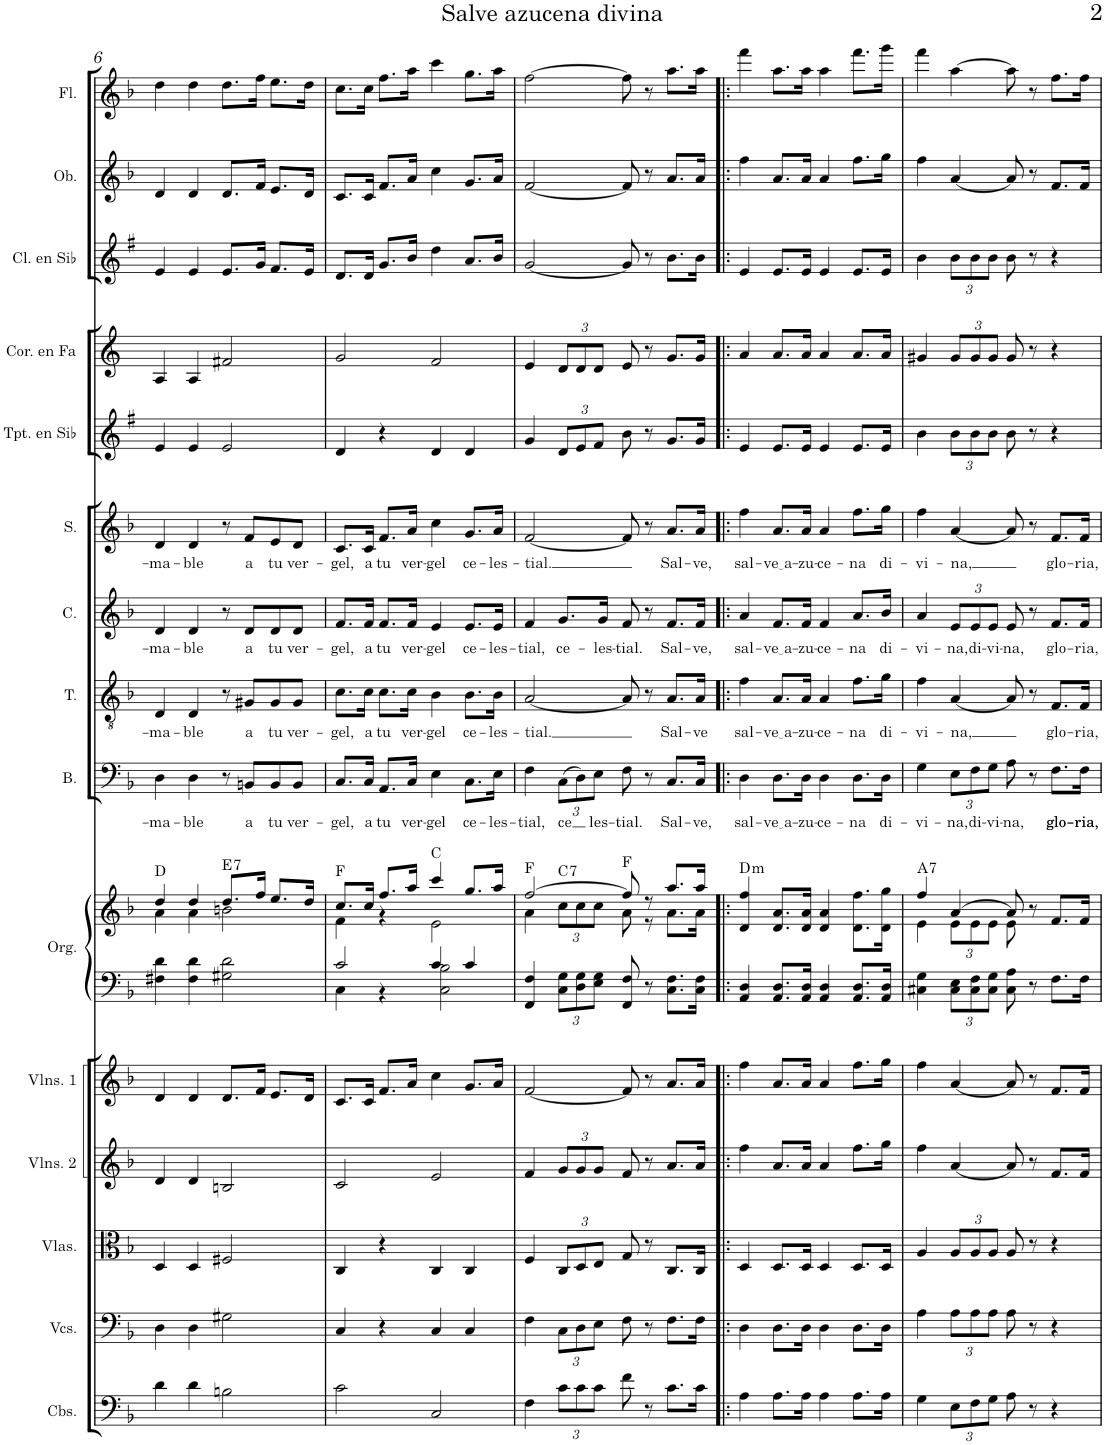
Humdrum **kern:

**kern	**kern	**kern	**kern	**kern	**kern	**kern	**harte	**kern	**text	**kern	**text	**kern	**text	**kern	**text	**kern	**kern	**kern	**kern	**kern
*part15	*part14	*part13	*part12	*part11	*part10	*part10	*part10	*part9	*part9	*part8	*part8	*part7	*part7	*part6	*part6	*part5	*part4	*part3	*part2	*part1
*staff16	*staff15	*staff14	*staff13	*staff12	*staff11	*staff10	*	*staff9	*staff9	*staff8	*staff8	*staff7	*staff7	*staff6	*staff6	*staff5	*staff4	*staff3	*staff2	*staff1
*I"Contrabajos	*I"Violonchelos	*I"Violas	*I"Violines 2	*I"Violines 1	*I"Órgano	*	*	*I"Bajo	*	*I"Tenor	*	*I"Contralto	*	*I"Soprano	*	*I"Trompeta en Sib	*I"Trompa en Fa	*I"Clarinete en Sib	*I"Oboe	*I"Flauta
*I'Cbs.	*I'Vcs.	*I'Vlas.	*I'Vlns. 2	*I'Vlns. 1	*	*	*	*I'B.	*	*I'T.	*	*I'C.	*	*I'S.	*	*I'Tpt. en Sib	*	*I'Cl. en Sib	*I'Ob.	*I'Fl.
!!LO:PB:g=z
*clefF4	*clefF4	*clefC3	*clefG2	*clefG2	*clefF4	*clefG2	*	*clefF4	*	*clefGv2	*	*clefG2	*	*clefG2	*	*clefG2	*clefG2	*clefG2	*clefG2	*clefG2
*Trd7c12	*	*	*	*	*	*	*	*	*	*	*	*	*	*	*	*Trd1c2	*Trd4c7	*Trd1c2	*	*
*k[b-]	*k[b-]	*k[b-]	*k[b-]	*k[b-]	*k[b-]	*k[b-]	*	*k[b-]	*	*k[b-]	*	*k[b-]	*	*k[b-]	*	*k[f#]	*k[]	*k[f#]	*k[b-]	*k[b-]
*M4/4	*M4/4	*M4/4	*M4/4	*M4/4	*M4/4	*M4/4	*	*M4/4	*	*M4/4	*	*M4/4	*	*M4/4	*	*M4/4	*M4/4	*M4/4	*M4/4	*M4/4
=6	=6	=6	=6	=6	=6	=6	=6	=6	=6	=6	=6	=6	=6	=6	=6	=6	=6	=6	=6	=6
*	*	*	*	*	*	*^	*	*	*	*	*	*	*	*	*	*	*	*	*	*
!	!	!	!	!	!	!	!	!	!	!LO:LY:b	!	!LO:LY:b	!	!LO:LY:b	!	!LO:LY:b	!	!	!	!	!
4d\	4D\	4D/	4d/	4d/	4F#X\ 4d\	4dd/	4a\	D:maj	4D\	-ma-	4D/	-ma-	4d/	-ma-	4d/	-ma-	4e/	4A/	4e/	4d/	4dd\
!	!	!	!	!	!	!	!	!	!	!LO:LY:b	!	!LO:LY:b	!	!LO:LY:b	!	!LO:LY:b	!	!	!	!	!
4d\	4D\	4D/	4d/	4d/	4F#\ 4d\	4dd/	4a\	.	4D\	-ble	4D/	-ble	4d/	-ble	4d/	-ble	4e/	4A/	4e/	4d/	4dd\
!	!	!	!	!	!	!	!	!LO:H:kt=7	!	!	!	!	!	!	!	!	!	!	!	!	!
2Bn\	2G#X\	2F#X/	2Bn/	8.d/L	2G#X\ 2d\	8.dd/L	2bn\	E:7	8r	.	8r	.	8r	.	8r	.	2e/	2f#X/	8.e/L	8.d/L	8.dd\L
!	!	!	!	!	!	!	!	!	!	!LO:LY:b	!	!LO:LY:b	!	!LO:LY:b	!	!LO:LY:b	!	!	!	!	!
.	.	.	.	.	.	.	.	.	8BBn/L	a	8G#X/L	a	8d/L	a	8f/L	a	.	.	.	.	.
.	.	.	.	16f/Jk	.	16ff/Jk	.	.	.	.	.	.	.	.	.	.	.	.	16g/Jk	16f/Jk	16ff\Jk
!	!	!	!	!	!	!	!	!	!	!LO:LY:b	!	!LO:LY:b	!	!LO:LY:b	!	!LO:LY:b	!	!	!	!	!
.	.	.	.	8.e/L	.	8.ee/L	.	.	8BB/	tu	8G#/	tu	8d/	tu	8e/	tu	.	.	8.f#/L	8.e/L	8.ee\L
!	!	!	!	!	!	!	!	!	!	!LO:LY:b	!	!LO:LY:b	!	!LO:LY:b	!	!LO:LY:b	!	!	!	!	!
.	.	.	.	.	.	.	.	.	8BB/J	ver-	8G#/J	ver-	8d/J	ver-	8d/J	ver-	.	.	.	.	.
.	.	.	.	16d/Jk	.	16dd/Jk	.	.	.	.	.	.	.	.	.	.	.	.	16e/Jk	16d/Jk	16dd\Jk
=7	=7	=7	=7	=7	=7	=7	=7	=7	=7	=7	=7	=7	=7	=7	=7	=7	=7	=7	=7	=7	=7
*	*	*	*	*	*^	*	*	*	*	*	*	*	*	*	*	*	*	*	*	*	*
!	!	!	!	!	!	!	!	!	!	!	!LO:LY:b	!	!LO:LY:b	!	!LO:LY:b	!	!LO:LY:b	!	!	!	!	!
2c\	4C/	4C/	2c/	8.c/L	2c/	4C\	8.cc/L	4f\	F:maj	8.C/L	-gel,	8.c\L	-gel,	8.f/L	-gel,	8.c/L	-gel,	4d/	2g/	8.d/L	8.c/L	8.cc\L
!	!	!	!	!	!	!	!	!	!	!	!LO:LY:b	!	!LO:LY:b	!	!LO:LY:b	!	!LO:LY:b	!	!	!	!	!
.	.	.	.	16c/Jk	.	.	16cc/Jk	.	.	16C/Jk	a	16c\Jk	a	16f/Jk	a	16c/Jk	a	.	.	16d/Jk	16c/Jk	16cc\Jk
!	!	!	!	!	!	!	!	!	!	!	!LO:LY:b	!	!LO:LY:b	!	!LO:LY:b	!	!LO:LY:b	!	!	!	!	!
.	4r	4r	.	8.f/L	.	4r	8.ff/L	4r	.	8.AA/L	tu	8.c\L	tu	8.f/L	tu	8.f/L	tu	4r	.	8.g/L	8.f/L	8.ff\L
!	!	!	!	!	!	!	!	!	!	!	!LO:LY:b	!	!LO:LY:b	!	!LO:LY:b	!	!LO:LY:b	!	!	!	!	!
.	.	.	.	16a/Jk	.	.	16aa/Jk	.	.	16C/Jk	ver-	16c\Jk	ver-	16f/Jk	ver-	16a/Jk	ver-	.	.	16b/Jk	16a/Jk	16aa\Jk
!	!	!	!	!	!	!	!	!	!	!	!LO:LY:b	!	!LO:LY:b	!	!LO:LY:b	!	!LO:LY:b	!	!	!	!	!
2C/	4C/	4C/	2e/	4cc\	4c/	2C\ 2B-\	4ccc/	2e\	C:maj	4E\	-gel	4B-\	-gel	4e/	-gel	4cc\	-gel	4d/	2f/	4dd\	4cc\	4ccc\
!	!	!	!	!	!	!	!	!	!	!	!LO:LY:b	!	!LO:LY:b	!	!LO:LY:b	!	!LO:LY:b	!	!	!	!	!
.	4C/	4C/	.	8.g/L	4c/	.	8.gg/L	.	.	8.C\L	ce-	8.B-\L	ce-	8.e/L	ce-	8.g/L	ce-	4d/	.	8.a/L	8.g/L	8.gg\L
!	!	!	!	!	!	!	!	!	!	!	!LO:LY:b	!	!LO:LY:b	!	!LO:LY:b	!	!LO:LY:b	!	!	!	!	!
.	.	.	.	16a/Jk	.	.	16aa/Jk	.	.	16E\Jk	-les-	16B-\Jk	-les-	16e/Jk	-les-	16a/Jk	-les-	.	.	16b/Jk	16a/Jk	16aa\Jk
*	*	*	*	*	*v	*v	*	*	*	*	*	*	*	*	*	*	*	*	*	*	*	*
=8	=8	=8	=8	=8	=8	=8	=8	=8	=8	=8	=8	=8	=8	=8	=8	=8	=8	=8	=8	=8	=8
!	!	!	!	!	!	!	!	!	!	!LO:LY:b	!	!LO:LY:b	!	!LO:LY:b	!	!LO:LY:b	!	!	!	!	!
4F\	4F\	4F/	4f/	[2f/	4FF/ 4F/	[2ff/	4a\	F:maj	4F\	-tial,	[2A/	-tial.	4f/	-tial,	[2f/	-tial.	4g/	4e/	[2g/	[2f/	[2ff\
*Xbrackettup	*Xbrackettup	*Xbrackettup	*Xbrackettup	*	*Xbrackettup	*	*Xbrackettup	*	*Xbrackettup	*	*	*	*	*	*	*	*	*	*	*	*
!	!	!	!	!	!	!	!	!	!	!LO:LY:b	!	!	!	!LO:LY:b	!	!	!	!	!	!	!
*	*	*	*	*	*	*	*	*	*	*	*	*	*	*	*	*	*Xbrackettup	*Xbrackettup	*	*	*
!	!	!	!	!	!	!	!	!LO:H:kt=7	!	!	!	!	!	!	!	!	!	!	!	!	!
12c\L	12C\L	12C/L	12g/L	.	12C\ 12G\L	.	12cc\L	C:7	(12C\L	ce	.	.	8.g/L	ce-	.	.	12d/L	12d/L	.	.	.
12c\	12D\	12D/	12g/	.	12D\ 12G\	.	12cc\	.	12D\)	.	.	.	.	.	.	.	12e/	12d/	.	.	.
!	!	!	!	!	!	!	!	!	!	!LO:LY:b	!	!	!	!	!	!	!	!	!	!	!
12c\J	12E\J	12E/J	12g/J	.	12E\ 12G\J	.	12cc\J	.	12E\J	les-	.	.	.	.	.	.	12f#/J	12d/J	.	.	.
!	!	!	!	!	!	!	!	!	!	!	!	!	!	!LO:LY:b	!	!	!	!	!	!	!
.	.	.	.	.	.	.	.	.	.	.	.	.	16g/Jk	-les-	.	.	.	.	.	.	.
!	!	!	!	!	!	!	!	!	!	!LO:LY:b	!	!	!	!LO:LY:b	!	!	!	!	!	!	!
8f\	8F\	8G/	8f/	8f/]	8FF/ 8F/	8ff/]	8a\	F:maj	8F\	-tial.	8A/]	.	8f/	-tial.	8f/]	.	8b\	8e/	8g/]	8f/]	8ff\]
8r	8r	8r	8r	8r	8r	8r	8r	.	8r	.	8r	.	8r	.	8r	.	8r	8r	8r	8r	8r
!	!	!	!	!	!	!	!	!	!	!LO:LY:b	!	!LO:LY:b	!	!LO:LY:b	!	!LO:LY:b	!	!	!	!	!
8.c\L	8.F\L	8.C/L	8.a/L	8.a/L	8.C\ 8.F\L	8.aa/L	8.a\L	.	8.C/L	Sal-	8.A/L	Sal-	8.f/L	Sal-	8.a/L	Sal-	8.g/L	8.g/L	8.b\L	8.a/L	8.aa\L
!	!	!	!	!	!	!	!	!	!	!LO:LY:b	!	!LO:LY:b	!	!LO:LY:b	!	!LO:LY:b	!	!	!	!	!
16c\Jk	16F\Jk	16C/Jk	16a/Jk	16a/Jk	16C\ 16F\Jk	16aa/Jk	16a\Jk	.	16C/Jk	-ve,	16A/Jk	-ve	16f/Jk	-ve,	16a/Jk	-ve,	16g/Jk	16g/Jk	16b\Jk	16a/Jk	16aa\Jk
=9!|:	=9!|:	=9!|:	=9!|:	=9!|:	=9!|:	=9!|:	=9!|:	=9!|:	=9!|:	=9!|:	=9!|:	=9!|:	=9!|:	=9!|:	=9!|:	=9!|:	=9!|:	=9!|:	=9!|:	=9!|:	=9!|:
!	!	!	!	!	!	!	!	!LO:H:kt=m	!	!LO:LY:b	!	!LO:LY:b	!	!LO:LY:b	!	!LO:LY:b	!	!	!	!	!
*	*	*	*	*	*	*v	*v	*	*	*	*	*	*	*	*	*	*	*	*	*	*
4A\	4D\	4D/	4ff\	4ff\	4AA/ 4D/	4d/ 4ff/	D:min	4D\	sal-	4f\	sal-	4a/	sal-	4ff\	sal-	4e/	4a/	4e/	4ff\	4fff\
!	!	!	!	!	!	!	!	!	!LO:LY:b	!	!LO:LY:b	!	!LO:LY:b	!	!LO:LY:b	!	!	!	!	!
8.A\L	8.D\L	8.D/L	8.a/L	8.a/L	8.AA/ 8.D/L	8.d/ 8.a/L	.	8.D\L	ve a	8.A/L	ve a	8.f/L	ve a	8.a/L	ve a	8.e/L	8.a/L	8.e/L	8.a/L	8.aa\L
!	!	!	!	!	!	!	!	!	!LO:LY:b	!	!LO:LY:b	!	!LO:LY:b	!	!LO:LY:b	!	!	!	!	!
16A\Jk	16D\Jk	16D/Jk	16a/Jk	16a/Jk	16AA/ 16D/Jk	16d/ 16a/Jk	.	16D\Jk	-zu-	16A/Jk	-zu-	16f/Jk	-zu-	16a/Jk	-zu-	16e/Jk	16a/Jk	16e/Jk	16a/Jk	16aa\Jk
!	!	!	!	!	!	!	!	!	!LO:LY:b	!	!LO:LY:b	!	!LO:LY:b	!	!LO:LY:b	!	!	!	!	!
4A\	4D\	4D/	4a/	4a/	4AA/ 4D/	4d/ 4a/	.	4D\	-ce-	4A/	-ce-	4f/	-ce-	4a/	-ce-	4e/	4a/	4e/	4a/	4aa\
!	!	!	!	!	!	!	!	!	!LO:LY:b	!	!LO:LY:b	!	!LO:LY:b	!	!LO:LY:b	!	!	!	!	!
8.A\L	8.D\L	8.D/L	8.ff\L	8.ff\L	8.AA/ 8.D/L	8.d\ 8.ff\L	.	8.D\L	-na	8.f\L	-na	8.a/L	-na	8.ff\L	-na	8.e/L	8.a/L	8.e/L	8.ff\L	8.fff\L
!	!	!	!	!	!	!	!	!	!LO:LY:b	!	!LO:LY:b	!	!LO:LY:b	!	!LO:LY:b	!	!	!	!	!
16A\Jk	16D\Jk	16D/Jk	16gg\Jk	16gg\Jk	16AA/ 16D/Jk	16d\ 16gg\Jk	.	16D\Jk	di-	16g\Jk	di-	16b-/Jk	di-	16gg\Jk	di-	16e/Jk	16a/Jk	16e/Jk	16gg\Jk	16ggg\Jk
=10	=10	=10	=10	=10	=10	=10	=10	=10	=10	=10	=10	=10	=10	=10	=10	=10	=10	=10	=10	=10
*	*	*	*	*	*	*^	*	*	*	*	*	*	*	*	*	*	*	*	*	*
!	!	!	!	!	!	!	!	!LO:H:kt=7	!	!LO:LY:b	!	!LO:LY:b	!	!LO:LY:b	!	!LO:LY:b	!	!	!	!	!
4G\	4A\	4A/	4ff\	4ff\	4C#X\ 4G\	4ff/	4e\	A:7	4G\	-vi-	4f\	-vi-	4a/	-vi-	4ff\	-vi-	4b\	4g#X/	4b\	4ff\	4fff\
!	!	!	!	!	!	!	!	!	!	!LO:LY:b	!	!LO:LY:b	!	!	!	!	!	!	!	!	!
*	*	*	*	*	*	*	*	*	*	*	*	*	*Xbrackettup	*	*	*	*	*	*	*	*
!	!	!	!	!	!	!	!	!	!	!	!	!	!	!LO:LY:b	!	!LO:LY:b	!	!	!	!	!
*	*	*	*	*	*	*	*	*	*	*	*	*	*	*	*	*	*	*	*Xbrackettup	*	*
12E\L	12A\L	12A/L	[4a/	[4a/	12C#\ 12E\L	[4a/	12e\L	.	12E\L	-na,	[4A/	-na,	12e/L	-na,	[4a/	-na,	12b\L	12g#/L	12b\L	[4a/	[4aa\
!	!	!	!	!	!	!	!	!	!	!LO:LY:b	!	!	!	!LO:LY:b	!	!	!	!	!	!	!
12F\	12A\	12A/	.	.	12C#\ 12F\	.	12e\	.	12F\	di-	.	.	12e/	di-	.	.	12b\	12g#/	12b\	.	.
!	!	!	!	!	!	!	!	!	!	!LO:LY:b	!	!	!	!LO:LY:b	!	!	!	!	!	!	!
12G\J	12A\J	12A/J	.	.	12C#\ 12G\J	.	12e\J	.	12G\J	-vi-	.	.	12e/J	-vi-	.	.	12b\J	12g#/J	12b\J	.	.
!	!	!	!	!	!	!	!	!	!	!LO:LY:b	!	!	!	!LO:LY:b	!	!	!	!	!	!	!
8A\	8A\	8A/	8a/]	8a/]	8C#\ 8A\	8a/]	8e\	.	8A\	-na,	8A/]	.	8e/	-na,	8a/]	.	8b\	8g#/	8b\	8a/]	8aa\]
8r	8r	8r	8r	8r	8r	8r	4.ryy	.	8r	.	8r	.	8r	.	8r	.	8r	8r	8r	8r	8r
!	!	!	!	!	!	!	!	!	!	!LO:LY:b	!	!LO:LY:b	!	!LO:LY:b	!	!LO:LY:b	!	!	!	!	!
4r	4r	4r	8.f/L	8.f/L	8.F\L	8.f/L	.	.	8.F\L	glo-	8.F/L	glo-	8.f/L	glo-	8.f/L	glo-	4r	4r	4r	8.f/L	8.ff\L
!	!	!	!	!	!	!	!	!	!	!LO:LY:b	!	!LO:LY:b	!	!LO:LY:b	!	!LO:LY:b	!	!	!	!	!
.	.	.	16f/Jk	16f/Jk	16F\Jk	16f/Jk	.	.	16F\Jk	-ria,	16F/Jk	-ria,	16f/Jk	-ria,	16f/Jk	-ria,	.	.	.	16f/Jk	16ff\Jk
*	*	*	*	*	*	*v	*v	*	*	*	*	*	*	*	*	*	*	*	*	*	*
=	=	=	=	=	=	=	=	=	=	=	=	=	=	=	=	=	=	=	=	=
*-	*-	*-	*-	*-	*-	*-	*-	*-	*-	*-	*-	*-	*-	*-	*-	*-	*-	*-	*-	*-
